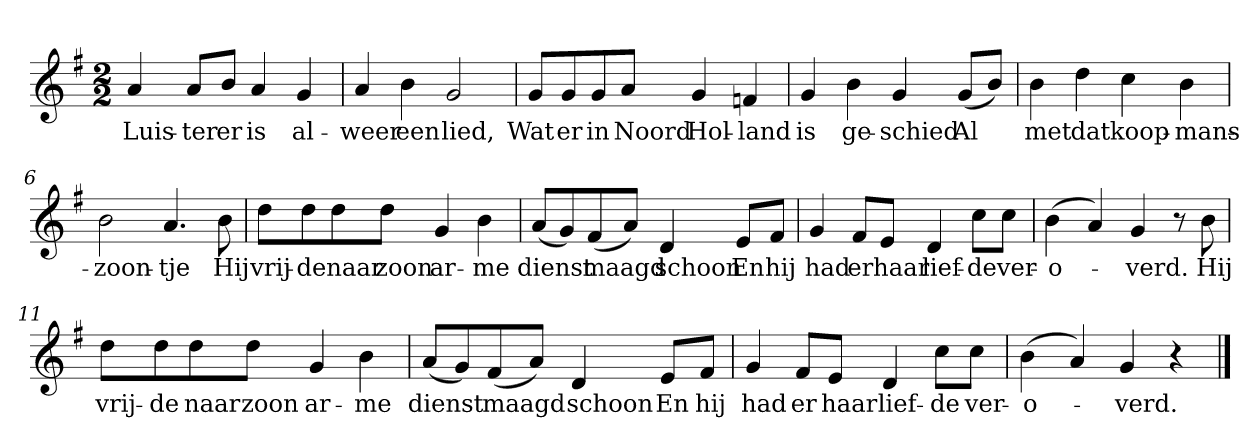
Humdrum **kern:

**kern	**text
*part1	*part1
*staff1	*staff1
*clefG2	*
*k[f#]	*
*G:	*
*M2/2	*
*MM120	*
=1	=1
4a	Luis-
8a/L	-ter
8b/J	er
4a	is
4g	al-
=2	=2
4a	-weer
4b	een
2g	lied,
=3	=3
8g/L	Wat
8g/	er
8g/	in
8a/J	Noord
4g	Hol-
4fn	-land
=4	=4
4g	is
4b	ge-
4g	-schied
(8g/L	Al
8b/J)	.
=5	=5
4b	met
4dd	dat
4cc	koop-
4b	-mans-
=6	=6
2b	-zoon-
4.a	-tje
8b	Hij
=7	=7
8dd\L	vrij-
8dd\	-de
8dd\	naar
8dd\J	zoon
4g	ar-
4b	-me
=8	=8
(8a/L	dienst
8g/)	.
(8f#/	maagd
8a/J)	.
4d	schoon
8e/L	En
8f#/J	hij
=9	=9
4g	had
8f#/L	er
8e/J	haar
4d	lief-
8cc\L	-de
8cc\J	ver-
=10	=10
(4b	-o-
4a)	.
4g	-verd.
8r	.
8b	Hij
=11	=11
8dd\L	vrij-
8dd\	-de
8dd\	naar
8dd\J	zoon
4g	ar-
4b	-me
=12	=12
(8a/L	dienst
8g/)	.
(8f#/	maagd
8a/J)	.
4d	schoon
8e/L	En
8f#/J	hij
=13	=13
4g	had
8f#/L	er
8e/J	haar
4d	lief-
8cc\L	-de
8cc\J	ver-
=14	=14
(4b	-o-
4a)	.
4g	-verd.
4r	.
==	==
*-	*-
